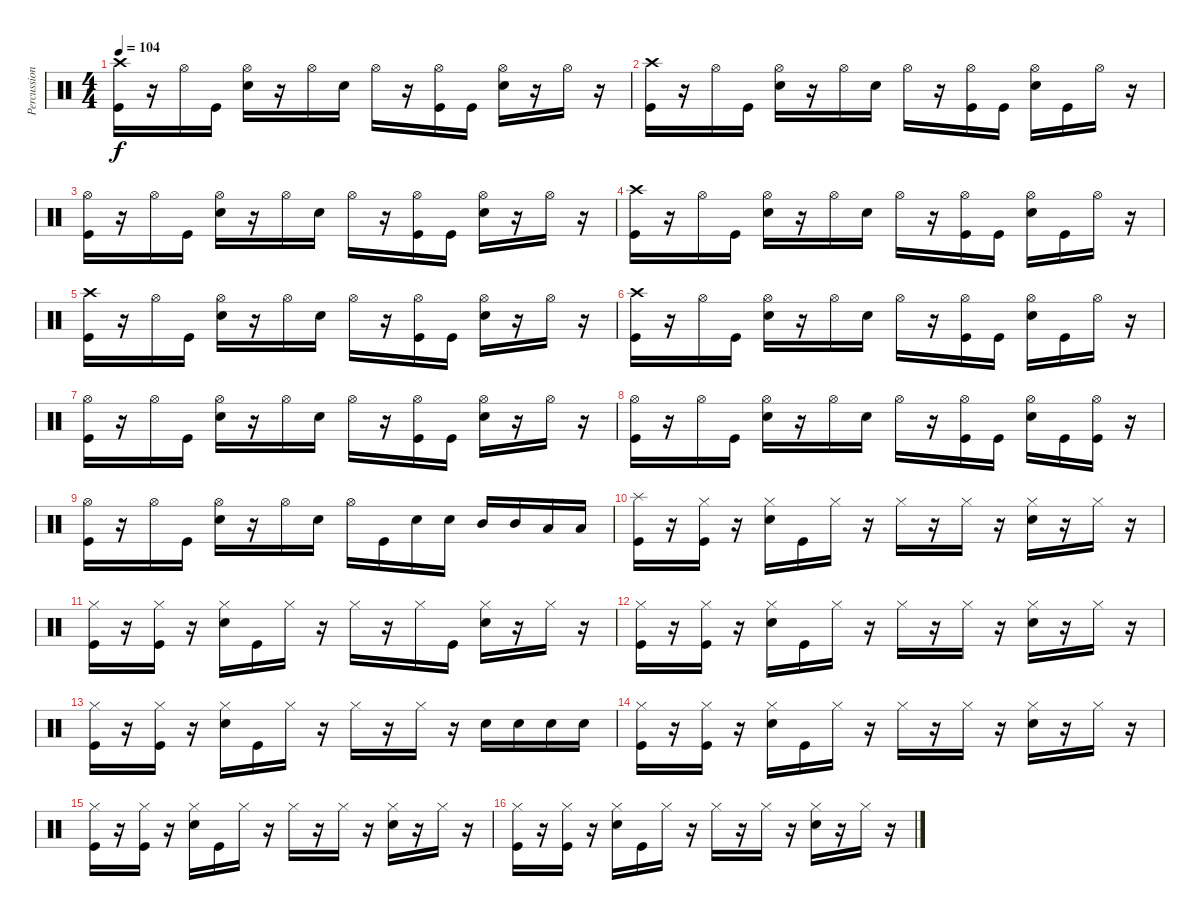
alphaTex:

\track ("Percussions" "Percussion") {instrument percussion}
\staff {score}
\articulation defaults
\ts (4 4)
\tempo 104
\clef neutral
\ks c
("Crash high (hit)" "Kick (hit)").16{dy f} r.16 "Hi-Hat (open)".16 "Kick (hit)".16 ("Hi-Hat (open)" "Electric Snare (hit)").16 r.16 "Hi-Hat (open)".16 "Electric Snare (hit)".16 "Hi-Hat (open)".16 r.16 ("Hi-Hat (open)" "Kick (hit)").16 "Kick (hit)".16 ("Hi-Hat (open)" "Electric Snare (hit)").16 r.16 "Hi-Hat (open)".16 r.16 |
("Crash high (hit)" "Kick (hit)").16 r.16 "Hi-Hat (open)".16 "Kick (hit)".16 ("Hi-Hat (open)" "Electric Snare (hit)").16 r.16 "Hi-Hat (open)".16 "Electric Snare (hit)".16 "Hi-Hat (open)".16 r.16 ("Hi-Hat (open)" "Kick (hit)").16 "Kick (hit)".16 ("Hi-Hat (open)" "Electric Snare (hit)").16 "Kick (hit)".16 "Hi-Hat (open)".16 r.16 |
("Hi-Hat (open)" "Kick (hit)").16 r.16 "Hi-Hat (open)".16 "Kick (hit)".16 ("Hi-Hat (open)" "Electric Snare (hit)").16 r.16 "Hi-Hat (open)".16 "Electric Snare (hit)".16 "Hi-Hat (open)".16 r.16 ("Hi-Hat (open)" "Kick (hit)").16 "Kick (hit)".16 ("Hi-Hat (open)" "Electric Snare (hit)").16 r.16 "Hi-Hat (open)".16 r.16 |
("Crash high (hit)" "Kick (hit)").16 r.16 "Hi-Hat (open)".16 "Kick (hit)".16 ("Hi-Hat (open)" "Electric Snare (hit)").16 r.16 "Hi-Hat (open)".16 "Electric Snare (hit)".16 "Hi-Hat (open)".16 r.16 ("Hi-Hat (open)" "Kick (hit)").16 "Kick (hit)".16 ("Hi-Hat (open)" "Electric Snare (hit)").16 "Kick (hit)".16 "Hi-Hat (open)".16 r.16 |
("Crash high (hit)" "Kick (hit)").16 r.16 "Hi-Hat (open)".16 "Kick (hit)".16 ("Hi-Hat (open)" "Electric Snare (hit)").16 r.16 "Hi-Hat (open)".16 "Electric Snare (hit)".16 "Hi-Hat (open)".16 r.16 ("Hi-Hat (open)" "Kick (hit)").16 "Kick (hit)".16 ("Hi-Hat (open)" "Electric Snare (hit)").16 r.16 "Hi-Hat (open)".16 r.16 |
("Crash high (hit)" "Kick (hit)").16 r.16 "Hi-Hat (open)".16 "Kick (hit)".16 ("Hi-Hat (open)" "Electric Snare (hit)").16 r.16 "Hi-Hat (open)".16 "Electric Snare (hit)".16 "Hi-Hat (open)".16 r.16 ("Hi-Hat (open)" "Kick (hit)").16 "Kick (hit)".16 ("Hi-Hat (open)" "Electric Snare (hit)").16 "Kick (hit)".16 "Hi-Hat (open)".16 r.16 |
("Hi-Hat (open)" "Kick (hit)").16 r.16 "Hi-Hat (open)".16 "Kick (hit)".16 ("Hi-Hat (open)" "Electric Snare (hit)").16 r.16 "Hi-Hat (open)".16 "Electric Snare (hit)".16 "Hi-Hat (open)".16 r.16 ("Hi-Hat (open)" "Kick (hit)").16 "Kick (hit)".16 ("Hi-Hat (open)" "Electric Snare (hit)").16 r.16 "Hi-Hat (open)".16 r.16 |
("Hi-Hat (open)" "Kick (hit)").16 r.16 "Hi-Hat (open)".16 "Kick (hit)".16 ("Hi-Hat (open)" "Electric Snare (hit)").16 r.16 "Hi-Hat (open)".16 "Electric Snare (hit)".16 "Hi-Hat (open)".16 r.16 ("Hi-Hat (open)" "Kick (hit)").16 "Kick (hit)".16 ("Hi-Hat (open)" "Electric Snare (hit)").16 "Kick (hit)".16 ("Hi-Hat (open)" "Kick (hit)").16 r.16 |
("Hi-Hat (open)" "Kick (hit)").16 r.16 "Hi-Hat (open)".16 "Kick (hit)".16 ("Hi-Hat (open)" "Electric Snare (hit)").16 r.16 "Hi-Hat (open)".16 "Electric Snare (hit)".16 "Hi-Hat (open)".16 "Kick (hit)".16 "Electric Snare (hit)".16 "Electric Snare (hit)".16 "Mid Tom (hit)".16 "Mid Tom (hit)".16 "Low Tom (hit)".16 "Low Tom (hit)".16 |
("Splash (hit)" "Kick (hit)").16 r.16 ("Hi-Hat (closed)" "Kick (hit)").16 r.16 ("Hi-Hat (closed)" "Electric Snare (hit)").16 "Kick (hit)".16 "Hi-Hat (closed)".16 r.16 "Hi-Hat (closed)".16 r.16 "Hi-Hat (closed)".16 r.16 ("Hi-Hat (closed)" "Electric Snare (hit)").16 r.16 "Hi-Hat (closed)".16 r.16 |
("Hi-Hat (closed)" "Kick (hit)").16 r.16 ("Hi-Hat (closed)" "Kick (hit)").16 r.16 ("Hi-Hat (closed)" "Electric Snare (hit)").16 "Kick (hit)".16 "Hi-Hat (closed)".16 r.16 "Hi-Hat (closed)".16 r.16 "Hi-Hat (closed)".16 "Kick (hit)".16 ("Hi-Hat (closed)" "Electric Snare (hit)").16 r.16 "Hi-Hat (closed)".16 r.16 |
("Hi-Hat (closed)" "Kick (hit)").16 r.16 ("Hi-Hat (closed)" "Kick (hit)").16 r.16 ("Hi-Hat (closed)" "Electric Snare (hit)").16 "Kick (hit)".16 "Hi-Hat (closed)".16 r.16 "Hi-Hat (closed)".16 r.16 "Hi-Hat (closed)".16 r.16 ("Hi-Hat (closed)" "Electric Snare (hit)").16 r.16 "Hi-Hat (closed)".16 r.16 |
("Hi-Hat (closed)" "Kick (hit)").16 r.16 ("Hi-Hat (closed)" "Kick (hit)").16 r.16 ("Hi-Hat (closed)" "Electric Snare (hit)").16 "Kick (hit)".16 "Hi-Hat (closed)".16 r.16 "Hi-Hat (closed)".16 r.16 "Hi-Hat (closed)".16 r.16 "Electric Snare (hit)".16 "Electric Snare (hit)".16 "Electric Snare (hit)".16 "Electric Snare (hit)".16 |
("Hi-Hat (closed)" "Kick (hit)").16 r.16 ("Hi-Hat (closed)" "Kick (hit)").16 r.16 ("Hi-Hat (closed)" "Electric Snare (hit)").16 "Kick (hit)".16 "Hi-Hat (closed)".16 r.16 "Hi-Hat (closed)".16 r.16 "Hi-Hat (closed)".16 r.16 ("Hi-Hat (closed)" "Electric Snare (hit)").16 r.16 "Hi-Hat (closed)".16 r.16 |
("Hi-Hat (closed)" "Kick (hit)").16 r.16 ("Hi-Hat (closed)" "Kick (hit)").16 r.16 ("Hi-Hat (closed)" "Electric Snare (hit)").16 "Kick (hit)".16 "Hi-Hat (closed)".16 r.16 "Hi-Hat (closed)".16 r.16 "Hi-Hat (closed)".16 r.16 ("Hi-Hat (closed)" "Electric Snare (hit)").16 r.16 "Hi-Hat (closed)".16 r.16 |
("Hi-Hat (closed)" "Kick (hit)").16 r.16 ("Hi-Hat (closed)" "Kick (hit)").16 r.16 ("Hi-Hat (closed)" "Electric Snare (hit)").16 "Kick (hit)".16 "Hi-Hat (closed)".16 r.16 "Hi-Hat (closed)".16 r.16 "Hi-Hat (closed)".16 r.16 ("Hi-Hat (closed)" "Electric Snare (hit)").16 r.16 "Hi-Hat (closed)".16 r.16
